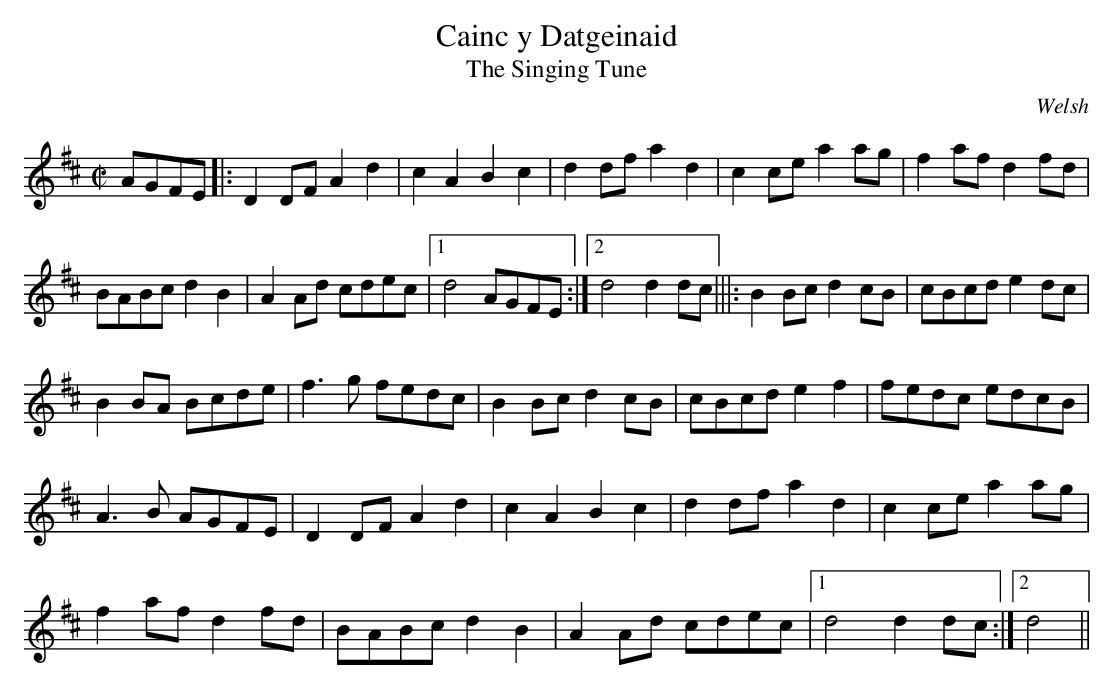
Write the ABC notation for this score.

X:1
T:Cainc y Datgeinaid
T:The Singing Tune
M:C|
L:1/8
O:Welsh
K:D
AGFE|:D2DFA2d2|c2A2B2c2|d2dfa2d2|c2cea2ag|f2afd2fd|!
BABcd2B2|A2Ad cdec|1d4AGFE:|2d4d2dc|||:B2Bcd2cB|cBcde2dc|!
B2BA Bcde|f3g fedc|B2Bcd2cB|cBcde2f2|fedc edcB|!
A3B AGFE|D2DFA2d2|c2A2B2c2|d2dfa2d2|c2cea2ag|!
f2afd2fd|BABcd2B2|A2Ad cdec|1d4d2dc:|2d4||!
